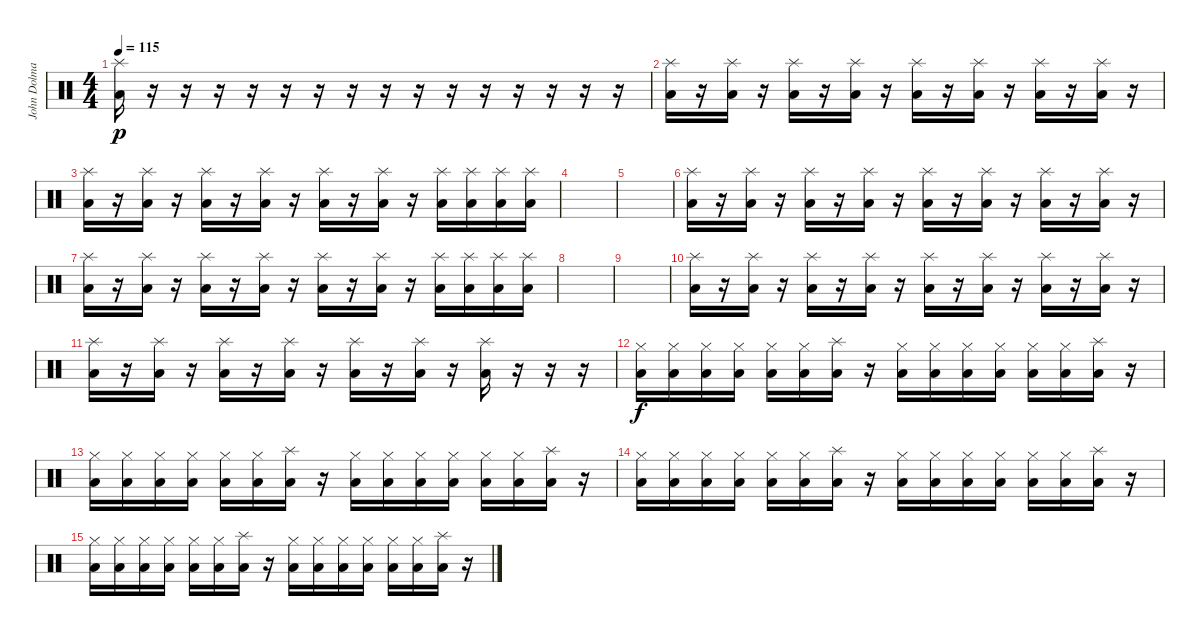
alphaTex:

\track ("John Dolmayan" "John Dolma") {instrument percussion}
\staff {score}
\articulation defaults
\ts (4 4)
\tempo 115
\clef neutral
\ks c
("Splash (hit)" "Low Tom (hit)").16{dy p} r.16 r.16 r.16 r.16 r.16 r.16 r.16 r.16 r.16 r.16 r.16 r.16 r.16 r.16 r.16 |
("Splash (hit)" "Low Tom (hit)").16 r.16 ("Splash (hit)" "Low Tom (hit)").16 r.16 ("Splash (hit)" "Low Tom (hit)").16 r.16 ("Splash (hit)" "Low Tom (hit)").16 r.16 ("Splash (hit)" "Low Tom (hit)").16 r.16 ("Splash (hit)" "Low Tom (hit)").16 r.16 ("Splash (hit)" "Low Tom (hit)").16 r.16 ("Splash (hit)" "Low Tom (hit)").16 r.16 |
("Splash (hit)" "Low Tom (hit)").16 r.16 ("Splash (hit)" "Low Tom (hit)").16 r.16 ("Splash (hit)" "Low Tom (hit)").16 r.16 ("Splash (hit)" "Low Tom (hit)").16 r.16 ("Splash (hit)" "Low Tom (hit)").16 r.16 ("Splash (hit)" "Low Tom (hit)").16 r.16 ("Splash (hit)" "Low Tom (hit)").16 ("Splash (hit)" "Low Tom (hit)").16 ("Splash (hit)" "Low Tom (hit)").16 ("Splash (hit)" "Low Tom (hit)").16 |
|
|
("Splash (hit)" "Low Tom (hit)").16 r.16 ("Splash (hit)" "Low Tom (hit)").16 r.16 ("Splash (hit)" "Low Tom (hit)").16 r.16 ("Splash (hit)" "Low Tom (hit)").16 r.16 ("Splash (hit)" "Low Tom (hit)").16 r.16 ("Splash (hit)" "Low Tom (hit)").16 r.16 ("Splash (hit)" "Low Tom (hit)").16 r.16 ("Splash (hit)" "Low Tom (hit)").16 r.16 |
("Splash (hit)" "Low Tom (hit)").16 r.16 ("Splash (hit)" "Low Tom (hit)").16 r.16 ("Splash (hit)" "Low Tom (hit)").16 r.16 ("Splash (hit)" "Low Tom (hit)").16 r.16 ("Splash (hit)" "Low Tom (hit)").16 r.16 ("Splash (hit)" "Low Tom (hit)").16 r.16 ("Splash (hit)" "Low Tom (hit)").16 ("Splash (hit)" "Low Tom (hit)").16 ("Splash (hit)" "Low Tom (hit)").16 ("Splash (hit)" "Low Tom (hit)").16 |
|
|
("Splash (hit)" "Low Tom (hit)").16 r.16 ("Splash (hit)" "Low Tom (hit)").16 r.16 ("Splash (hit)" "Low Tom (hit)").16 r.16 ("Splash (hit)" "Low Tom (hit)").16 r.16 ("Splash (hit)" "Low Tom (hit)").16 r.16 ("Splash (hit)" "Low Tom (hit)").16 r.16 ("Splash (hit)" "Low Tom (hit)").16 r.16 ("Splash (hit)" "Low Tom (hit)").16 r.16 |
("Splash (hit)" "Low Tom (hit)").16 r.16 ("Splash (hit)" "Low Tom (hit)").16 r.16 ("Splash (hit)" "Low Tom (hit)").16 r.16 ("Splash (hit)" "Low Tom (hit)").16 r.16 ("Splash (hit)" "Low Tom (hit)").16 r.16 ("Splash (hit)" "Low Tom (hit)").16 r.16 ("Splash (hit)" "Low Tom (hit)").16 r.16 r.16 r.16 |
("Hi-Hat (closed)" "Low Tom (hit)").16{dy f} ("Hi-Hat (closed)" "Low Tom (hit)").16 ("Hi-Hat (closed)" "Low Tom (hit)").16 ("Hi-Hat (closed)" "Low Tom (hit)").16 ("Hi-Hat (closed)" "Low Tom (hit)").16 ("Hi-Hat (closed)" "Low Tom (hit)").16 ("Splash (hit)" "Low Tom (hit)").16 r.16 ("Hi-Hat (closed)" "Low Tom (hit)").16 ("Hi-Hat (closed)" "Low Tom (hit)").16 ("Hi-Hat (closed)" "Low Tom (hit)").16 ("Hi-Hat (closed)" "Low Tom (hit)").16 ("Hi-Hat (closed)" "Low Tom (hit)").16 ("Hi-Hat (closed)" "Low Tom (hit)").16 ("Splash (hit)" "Low Tom (hit)").16 r.16 |
("Hi-Hat (closed)" "Low Tom (hit)").16 ("Hi-Hat (closed)" "Low Tom (hit)").16 ("Hi-Hat (closed)" "Low Tom (hit)").16 ("Hi-Hat (closed)" "Low Tom (hit)").16 ("Hi-Hat (closed)" "Low Tom (hit)").16 ("Hi-Hat (closed)" "Low Tom (hit)").16 ("Splash (hit)" "Low Tom (hit)").16 r.16 ("Hi-Hat (closed)" "Low Tom (hit)").16 ("Hi-Hat (closed)" "Low Tom (hit)").16 ("Hi-Hat (closed)" "Low Tom (hit)").16 ("Hi-Hat (closed)" "Low Tom (hit)").16 ("Hi-Hat (closed)" "Low Tom (hit)").16 ("Hi-Hat (closed)" "Low Tom (hit)").16 ("Splash (hit)" "Low Tom (hit)").16 r.16 |
("Hi-Hat (closed)" "Low Tom (hit)").16 ("Hi-Hat (closed)" "Low Tom (hit)").16 ("Hi-Hat (closed)" "Low Tom (hit)").16 ("Hi-Hat (closed)" "Low Tom (hit)").16 ("Hi-Hat (closed)" "Low Tom (hit)").16 ("Hi-Hat (closed)" "Low Tom (hit)").16 ("Splash (hit)" "Low Tom (hit)").16 r.16 ("Hi-Hat (closed)" "Low Tom (hit)").16 ("Hi-Hat (closed)" "Low Tom (hit)").16 ("Hi-Hat (closed)" "Low Tom (hit)").16 ("Hi-Hat (closed)" "Low Tom (hit)").16 ("Hi-Hat (closed)" "Low Tom (hit)").16 ("Hi-Hat (closed)" "Low Tom (hit)").16 ("Splash (hit)" "Low Tom (hit)").16 r.16 |
("Hi-Hat (closed)" "Low Tom (hit)").16 ("Hi-Hat (closed)" "Low Tom (hit)").16 ("Hi-Hat (closed)" "Low Tom (hit)").16 ("Hi-Hat (closed)" "Low Tom (hit)").16 ("Hi-Hat (closed)" "Low Tom (hit)").16 ("Hi-Hat (closed)" "Low Tom (hit)").16 ("Splash (hit)" "Low Tom (hit)").16 r.16 ("Hi-Hat (closed)" "Low Tom (hit)").16 ("Hi-Hat (closed)" "Low Tom (hit)").16 ("Hi-Hat (closed)" "Low Tom (hit)").16 ("Hi-Hat (closed)" "Low Tom (hit)").16 ("Hi-Hat (closed)" "Low Tom (hit)").16 ("Hi-Hat (closed)" "Low Tom (hit)").16 ("Splash (hit)" "Low Tom (hit)").16 r.16
